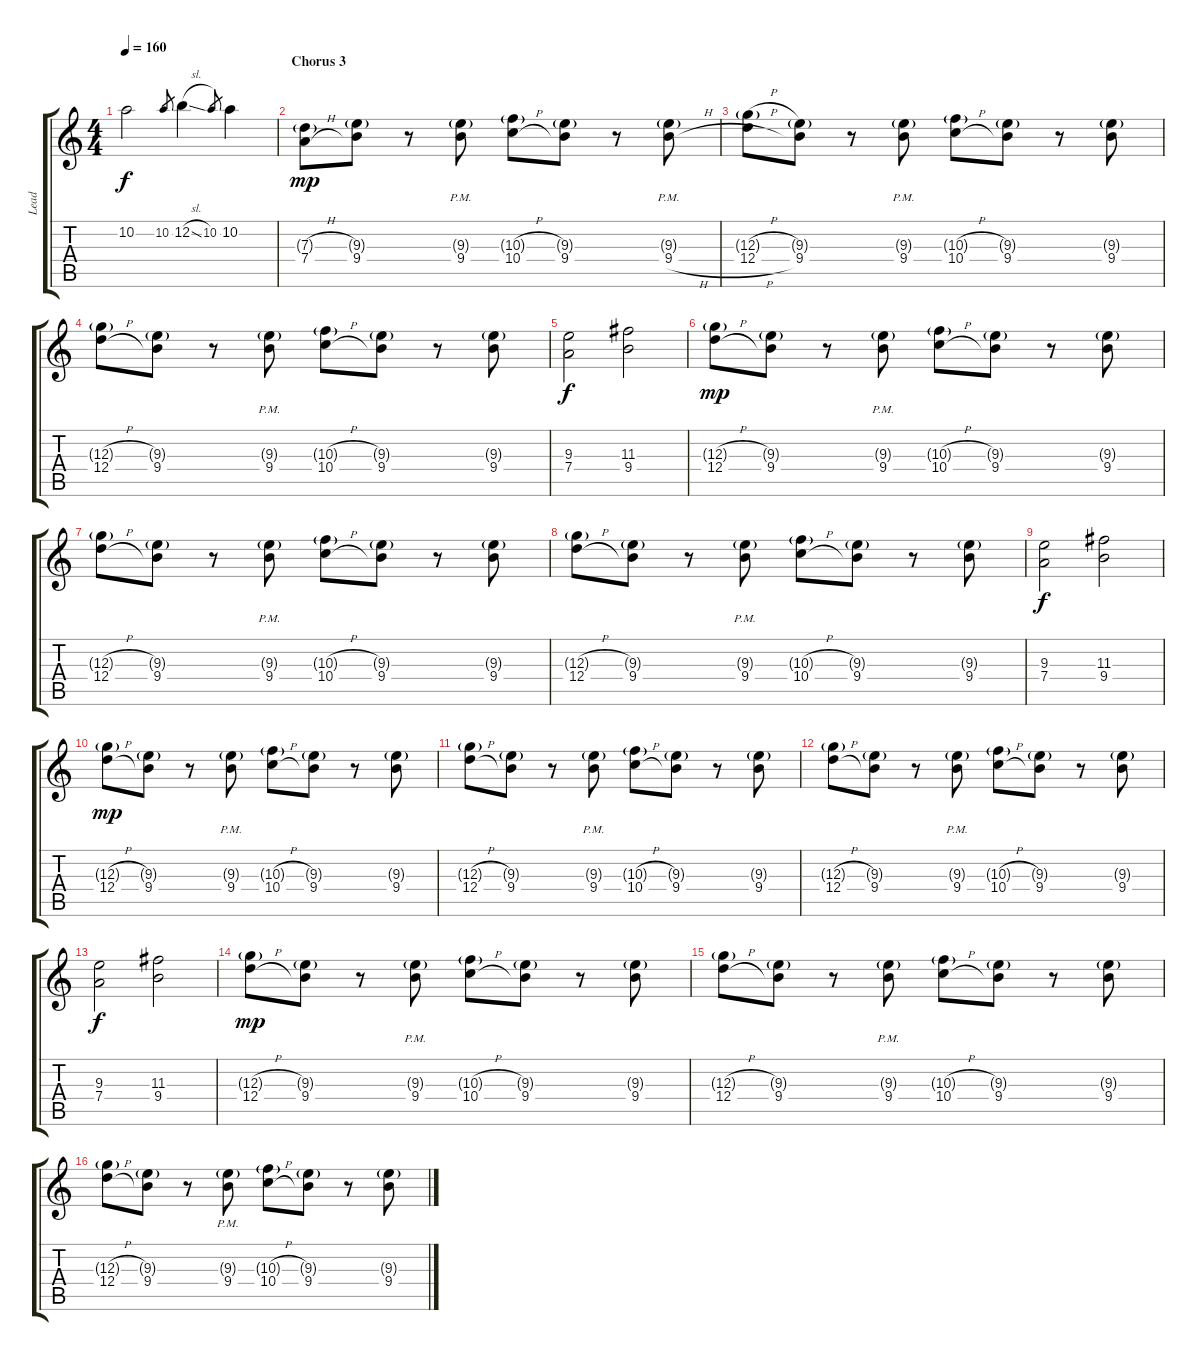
\track ("Lead" "Lead") {instrument distortionguitar}
\staff {score tabs}
\tuning (E4 B3 G3 D3 A2 E2) {hide}
\ts (4 4)
\tempo 160
\clef g2
\ks c
10.2.2{dy f volume 5} 10.2.8{gr} 12.2{sl}.4 10.2.8{gr} 10.2.4 |
\section ("" "Chorus 3")
(7.3{h g} 7.4{h}).8{dy mp} (9.3{g} 9.4).8 r.8 (9.3{g} 9.4{pm}).8 (10.3{h g} 10.4{h}).8 (9.3{g} 9.4).8 r.8 (9.3{g pm} 9.4{h}).8 |
(12.3{h g} 12.4{h}).8 (9.3{g} 9.4).8 r.8 (9.3{g pm} 9.4{pm}).8 (10.3{h g} 10.4{h}).8 (9.3{g} 9.4).8 r.8 (9.3{g} 9.4).8 |
(12.3{h g} 12.4{h}).8 (9.3{g} 9.4).8 r.8 (9.3{g pm} 9.4{pm}).8 (10.3{h g} 10.4{h}).8 (9.3{g} 9.4).8 r.8 (9.3{g} 9.4).8 |
(9.3 7.4).2{dy f} (11.3 9.4).2 |
(12.3{h g} 12.4{h}).8{dy mp} (9.3{g} 9.4).8 r.8 (9.3{g pm} 9.4{pm}).8 (10.3{h g} 10.4{h}).8 (9.3{g} 9.4).8 r.8 (9.3{g} 9.4).8 |
(12.3{h g} 12.4{h}).8 (9.3{g} 9.4).8 r.8 (9.3{g pm} 9.4{pm}).8 (10.3{h g} 10.4{h}).8 (9.3{g} 9.4).8 r.8 (9.3{g} 9.4).8 |
(12.3{h g} 12.4{h}).8 (9.3{g} 9.4).8 r.8 (9.3{g pm} 9.4{pm}).8 (10.3{h g} 10.4{h}).8 (9.3{g} 9.4).8 r.8 (9.3{g} 9.4).8 |
(9.3 7.4).2{dy f} (11.3 9.4).2 |
\section ("" "")
(12.3{h g} 12.4{h}).8{dy mp} (9.3{g} 9.4).8 r.8 (9.3{g pm} 9.4{pm}).8 (10.3{h g} 10.4{h}).8 (9.3{g} 9.4).8 r.8 (9.3{g} 9.4).8 |
(12.3{h g} 12.4{h}).8 (9.3{g} 9.4).8 r.8 (9.3{g pm} 9.4{pm}).8 (10.3{h g} 10.4{h}).8 (9.3{g} 9.4).8 r.8 (9.3{g} 9.4).8 |
(12.3{h g} 12.4{h}).8 (9.3{g} 9.4).8 r.8 (9.3{g pm} 9.4{pm}).8 (10.3{h g} 10.4{h}).8 (9.3{g} 9.4).8 r.8 (9.3{g} 9.4).8 |
(9.3 7.4).2{dy f} (11.3 9.4).2 |
(12.3{h g} 12.4{h}).8{dy mp} (9.3{g} 9.4).8 r.8 (9.3{g pm} 9.4{pm}).8 (10.3{h g} 10.4{h}).8 (9.3{g} 9.4).8 r.8 (9.3{g} 9.4).8 |
(12.3{h g} 12.4{h}).8 (9.3{g} 9.4).8 r.8 (9.3{g pm} 9.4{pm}).8 (10.3{h g} 10.4{h}).8 (9.3{g} 9.4).8 r.8 (9.3{g} 9.4).8 |
(12.3{h g} 12.4{h}).8 (9.3{g} 9.4).8 r.8 (9.3{g pm} 9.4{pm}).8 (10.3{h g} 10.4{h}).8 (9.3{g} 9.4).8 r.8 (9.3{g} 9.4).8
